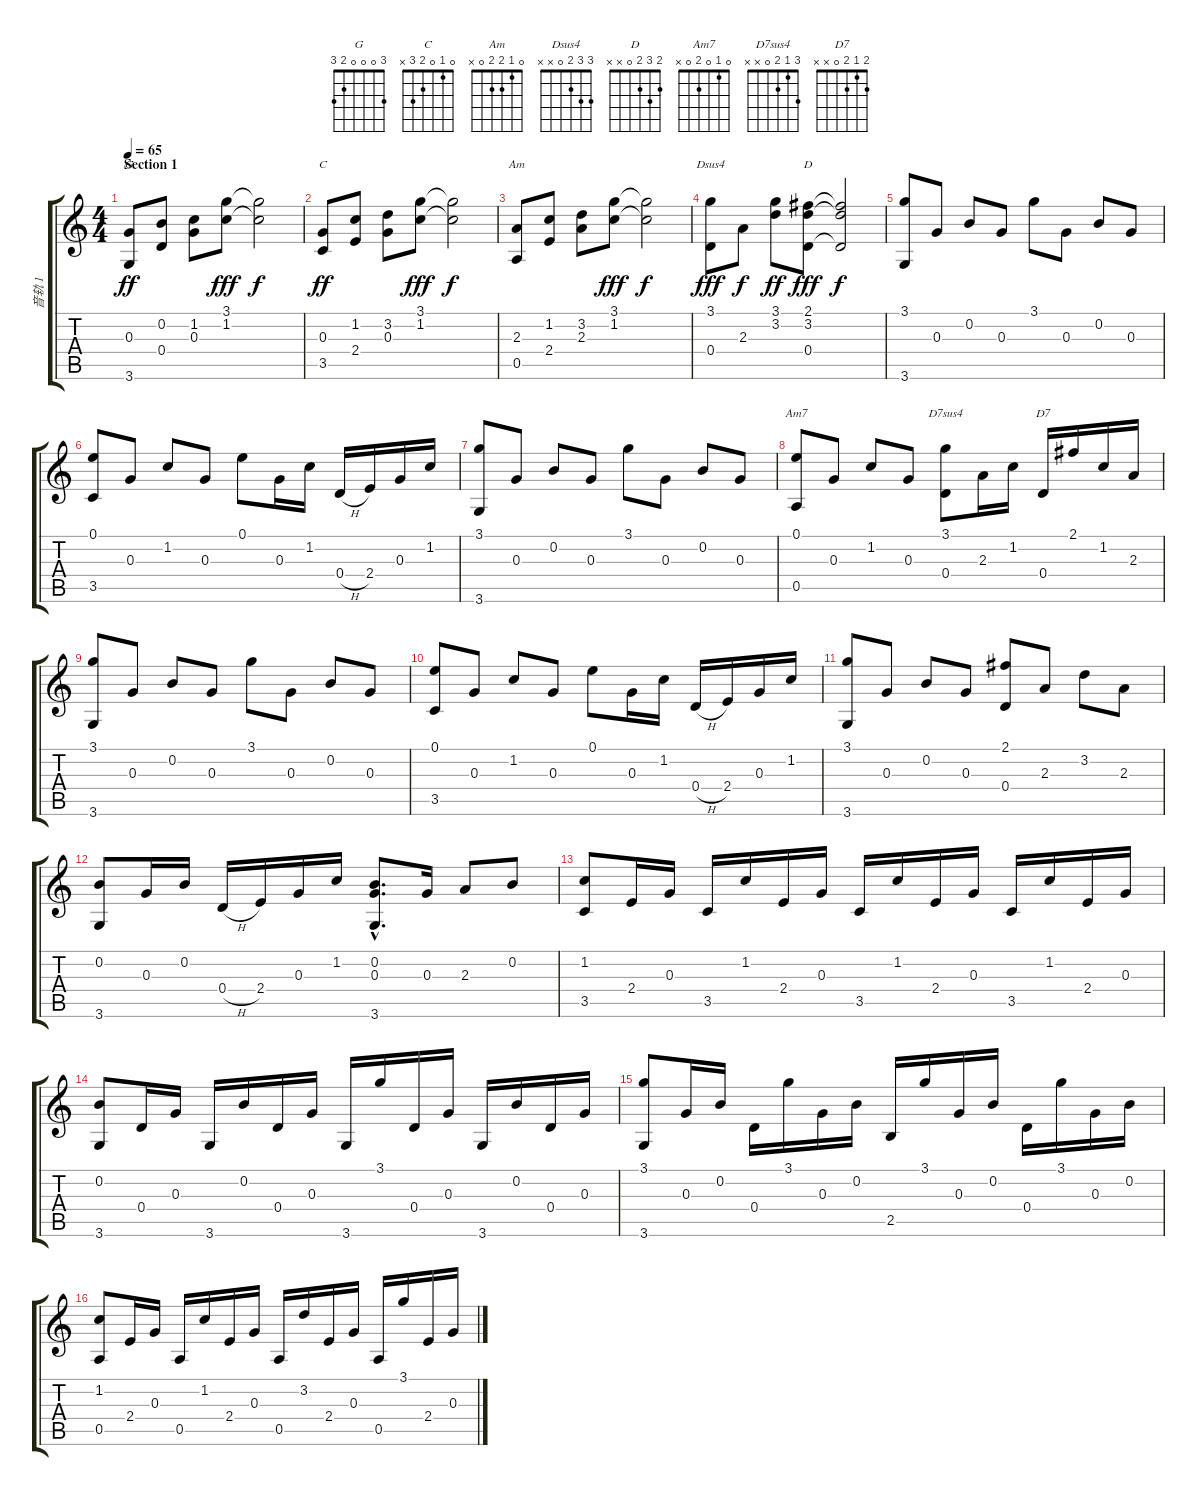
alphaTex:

\track ("音轨 1" "音轨 1") {instrument acousticguitarnylon}
\staff {score tabs}
\tuning (E4 B3 G3 D3 A2 E2) {hide}
\chord ("G" 3 0 0 0 2 3)
\chord ("C" 0 1 0 2 3 x)
\chord ("Am" 0 1 2 2 0 x)
\chord ("Dsus4" 3 3 2 0 x x)
\chord ("D" 2 3 2 0 x x)
\chord ("Am7" 0 1 0 2 0 x)
\chord ("D7sus4" 3 1 2 0 x x)
\chord ("D7" 2 1 2 0 x x)
\ts (4 4)
\section ("" "Section 1")
\tempo 65
\clef g2
\ks c
(0.3 3.6).8{ch "G" dy ff instrument acousticguitarnylon} (0.2 0.4).8 (1.2 0.3).8 (3.1 1.2).8{dy fff} (3.1{t} 1.2{t}).2{dy f} |
(0.3 3.5).8{ch "C" dy ff} (1.2 2.4).8 (3.2 0.3).8 (3.1 1.2).8{dy fff} (3.1{t} 1.2{t}).2{dy f} |
(2.3 0.5).8{ch "Am"} (1.2 2.4).8 (3.2 2.3).8 (3.1 1.2).8{dy fff} (3.1{t} 1.2{t}).2{dy f} |
(3.1 0.4).8{ch "Dsus4" dy fff} 2.3.8{dy f} (3.1 3.2).8{dy ff} (2.1 3.2 0.4).8{ch "D" dy fff} (2.1{t} 3.2{t} 0.4{t}).2{dy f} |
(3.1 3.6).8 0.3.8 0.2.8 0.3.8 3.1.8 0.3.8 0.2.8 0.3.8 |
(0.1 3.5).8 0.3.8 1.2.8 0.3.8 0.1.8 0.3.16 1.2.16 0.4{h}.16 2.4.16 0.3.16 1.2.16 |
(3.1 3.6).8 0.3.8 0.2.8 0.3.8 3.1.8 0.3.8 0.2.8 0.3.8 |
(0.1 0.5).8{ch "Am7"} 0.3.8 1.2.8 0.3.8 (3.1 0.4).8{ch "D7sus4"} 2.3.16 1.2.16 0.4.16{ch "D7"} 2.1.16 1.2.16 2.3.16 |
(3.1 3.6).8 0.3.8 0.2.8 0.3.8 3.1.8 0.3.8 0.2.8 0.3.8 |
(0.1 3.5).8 0.3.8 1.2.8 0.3.8 0.1.8 0.3.16 1.2.16 0.4{h}.16 2.4.16 0.3.16 1.2.16 |
(3.1 3.6).8 0.3.8 0.2.8 0.3.8 (2.1 0.4).8 2.3.8 3.2.8 2.3.8 |
(0.2 3.6).8 0.3.16 0.2.16 0.4{h}.16 2.4.16 0.3.16 1.2.16 (0.2{hac} 0.3{hac} 3.6{hac}).8{d} 0.3.16 2.3.8 0.2.8 |
(1.2 3.5).8 2.4.16 0.3.16 3.5.16 1.2.16 2.4.16 0.3.16 3.5.16 1.2.16 2.4.16 0.3.16 3.5.16 1.2.16 2.4.16 0.3.16 |
(0.2 3.6).8 0.4.16 0.3.16 3.6.16 0.2.16 0.4.16 0.3.16 3.6.16 3.1.16 0.4.16 0.3.16 3.6.16 0.2.16 0.4.16 0.3.16 |
(3.1 3.6).8 0.3.16 0.2.16 0.4.16 3.1.16 0.3.16 0.2.16 2.5.16 3.1.16 0.3.16 0.2.16 0.4.16 3.1.16 0.3.16 0.2.16 |
(1.2 0.5).8 2.4.16 0.3.16 0.5.16 1.2.16 2.4.16 0.3.16 0.5.16 3.2.16 2.4.16 0.3.16 0.5.16 3.1.16 2.4.16 0.3.16
